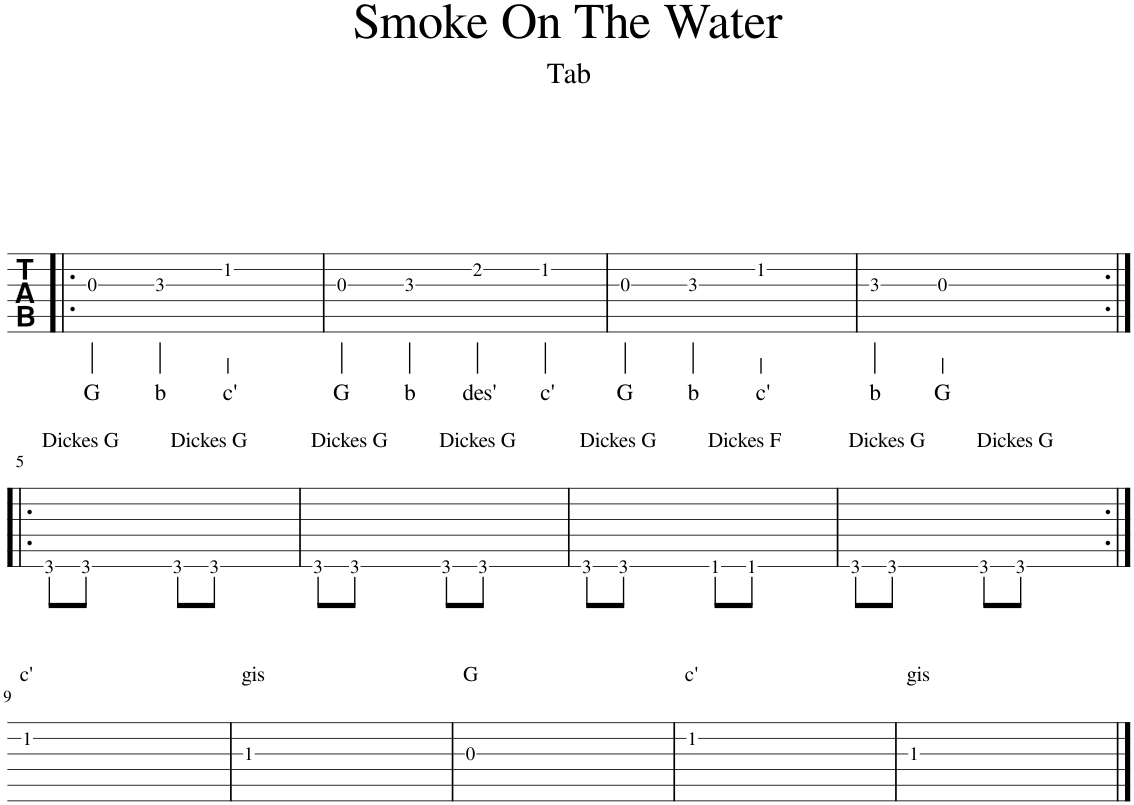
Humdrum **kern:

**kern	**text
*part1	*part1
*staff1	*staff1
*I"Guitar	*
*I'Guit.	*
*stria6	*
*	*
*k[]	*
*M4/4	*
=1!|:	=1!|:
!	!LO:LY:b
4G\	G
!	!LO:LY:b
4B-X\	b
!	!LO:LY:b
2c\	c'
=2	=2
!	!LO:LY:b
4G\	G
!	!LO:LY:b
4B-X\	b
!	!LO:LY:b
4d-X\	des'
!	!LO:LY:b
4c\	c'
=3	=3
!	!LO:LY:b
4G\	G
!	!LO:LY:b
4B-X\	b
!	!LO:LY:b
2c\	c'
=4	=4
!	!LO:LY:b
4B-X\	b
!	!LO:LY:b
2G\	G
4r	.
!!LO:LB:g=z
=5:|!|:	=5:|!|:
!LO:TX:a:t=Dickes G	!
8GG\L	.
8GG\J	.
4r	.
!LO:TX:a:t=Dickes G	!
8GG\L	.
8GG\J	.
4r	.
=6	=6
!LO:TX:a:t=Dickes G	!
8GG\L	.
8GG\J	.
4r	.
!LO:TX:a:t=Dickes G	!
8GG\L	.
8GG\J	.
4r	.
=7	=7
!LO:TX:a:t=Dickes G	!
8GG\L	.
8GG\J	.
4r	.
!LO:TX:a:t=Dickes F	!
8FF\L	.
8FF\J	.
4r	.
=8	=8
!LO:TX:a:t=Dickes G	!
8GG\L	.
8GG\J	.
4r	.
!LO:TX:a:t=Dickes G	!
8GG\L	.
8GG\J	.
4r	.
!!LO:LB:g=z
=9:|!	=9:|!
!LO:TX:a:t=c'	!
1c	.
=10	=10
!LO:TX:a:t=gis	!
1G#X	.
=11	=11
!LO:TX:a:t=G	!
1G	.
=12	=12
!LO:TX:a:t=c'	!
1c	.
=13	=13
!LO:TX:a:t=gis	!
1G#X	.
==	==
*-	*-
